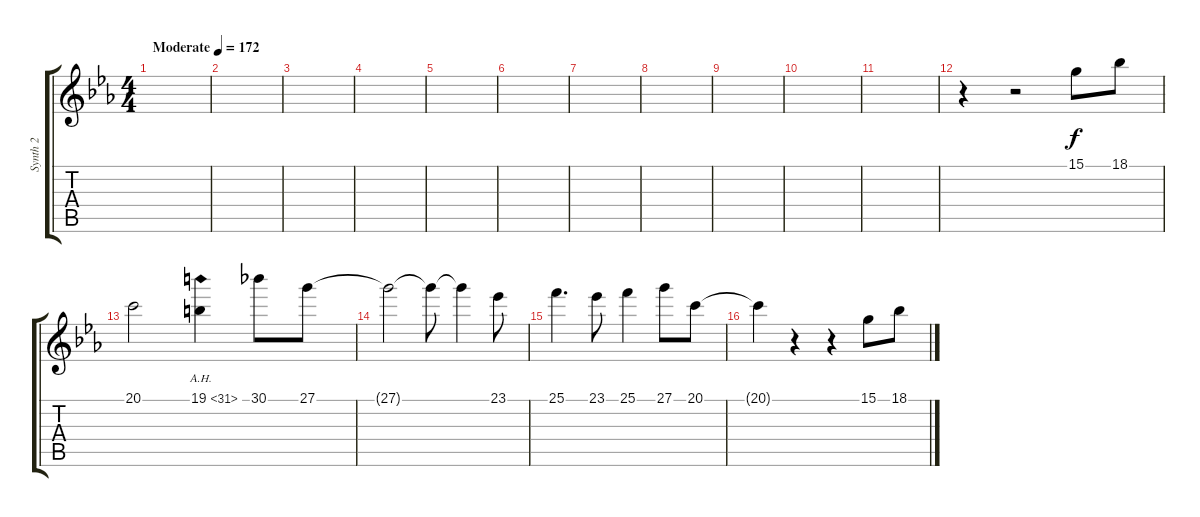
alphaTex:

\track ("Synth 2" "Synth 2") {instrument lead2sawtooth}
\staff {score tabs}
\tuning (E4 B3 G3 D3 A2 E2) {hide}
\ts (4 4)
\tempo (172 "Moderate")
\clef g2
\ks cminor
|
|
|
|
|
|
|
|
|
|
|
r.4 r.2 15.1.8 18.1.8 |
20.1.2 19.1{ah 12}.4 30.1.8 27.1.8 |
27.1{t}.2 27.1{t}.8 27.1{t}.4 23.1.8 |
25.1.4{d} 23.1.8 25.1.4 27.1.8 20.1.8 |
20.1{t}.4 r.4 r.4 15.1.8 18.1.8
